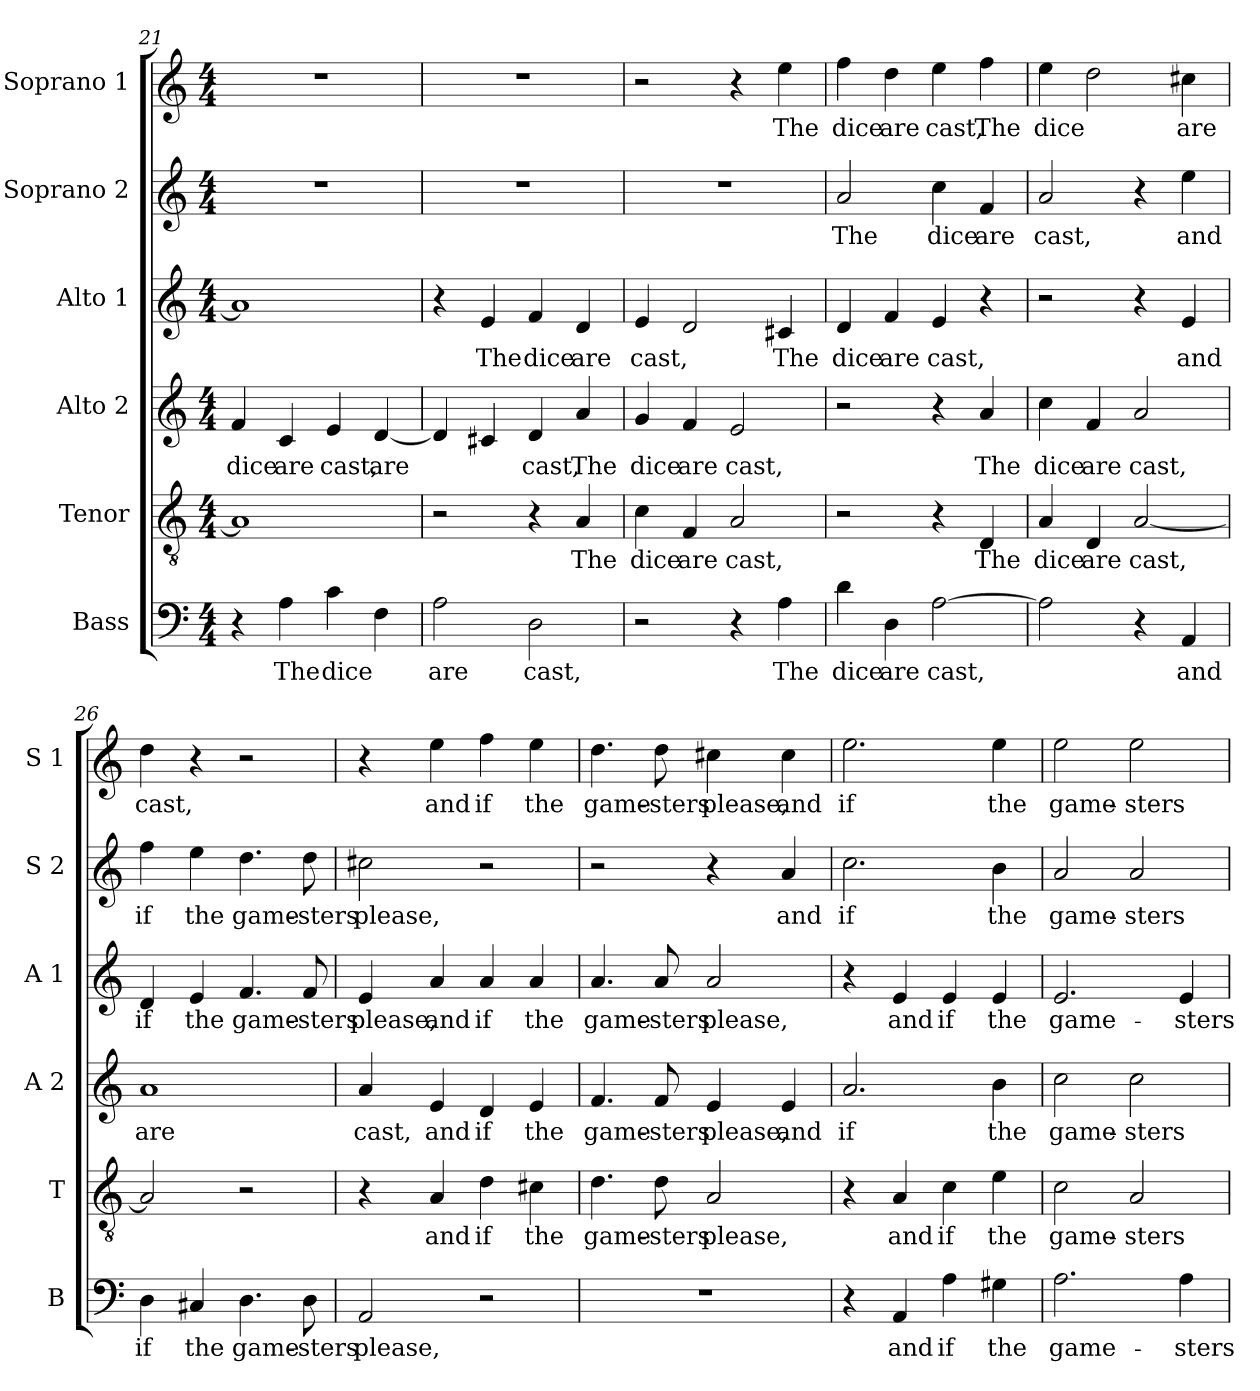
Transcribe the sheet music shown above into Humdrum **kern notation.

**kern	**text	**kern	**text	**kern	**text	**kern	**text	**kern	**text	**kern	**text
*part6	*part6	*part5	*part5	*part4	*part4	*part3	*part3	*part2	*part2	*part1	*part1
*staff6	*staff6	*staff5	*staff5	*staff4	*staff4	*staff3	*staff3	*staff2	*staff2	*staff1	*staff1
*I"Bass	*	*I"Tenor	*	*I"Alto 2	*	*I"Alto 1	*	*I"Soprano 2	*	*I"Soprano 1	*
*I'B	*	*I'T	*	*I'A 2	*	*I'A 1	*	*I'S 2	*	*I'S 1	*
*clefF4	*	*clefGv2	*	*clefG2	*	*clefG2	*	*clefG2	*	*clefG2	*
*k[]	*	*k[]	*	*k[]	*	*k[]	*	*k[]	*	*k[]	*
*C:	*	*C:	*	*C:	*	*C:	*	*C:	*	*C:	*
*M4/4	*	*M4/4	*	*M4/4	*	*M4/4	*	*M4/4	*	*M4/4	*
=21	=21	=21	=21	=21	=21	=21	=21	=21	=21	=21	=21
!	!	!	!	!	!LO:LY:b	!	!	!	!	!	!
4r	.	1A]	.	4f/	dice	1a]	.	1r	.	1r	.
!	!LO:LY:b	!	!	!	!LO:LY:b	!	!	!	!	!	!
4A\	The	.	.	4c/	are	.	.	.	.	.	.
!	!LO:LY:b	!	!	!	!LO:LY:b	!	!	!	!	!	!
4c\	dice	.	.	4e/	cast,	.	.	.	.	.	.
!	!	!	!	!	!LO:LY:b	!	!	!	!	!	!
4F\	.	.	.	[4d/	are	.	.	.	.	.	.
=22	=22	=22	=22	=22	=22	=22	=22	=22	=22	=22	=22
!	!LO:LY:b	!	!	!	!	!	!	!	!	!	!
2A\	are	2r	.	4d/]	.	4r	.	1r	.	1r	.
!	!	!	!	!	!	!	!LO:LY:b	!	!	!	!
.	.	.	.	4c#X/	.	4e/	The	.	.	.	.
!	!LO:LY:b	!	!	!	!LO:LY:b	!	!LO:LY:b	!	!	!	!
2D\	cast,	4r	.	4d/	cast,	4f/	dice	.	.	.	.
!	!	!	!LO:LY:b	!	!LO:LY:b	!	!LO:LY:b	!	!	!	!
.	.	4A/	The	4a/	The	4d/	are	.	.	.	.
=23	=23	=23	=23	=23	=23	=23	=23	=23	=23	=23	=23
!	!	!	!LO:LY:b	!	!LO:LY:b	!	!LO:LY:b	!	!	!	!
2r	.	4c\	dice	4g/	dice	4e/	cast,	1r	.	2r	.
!	!	!	!LO:LY:b	!	!LO:LY:b	!	!	!	!	!	!
.	.	4F/	are	4f/	are	2d/	.	.	.	.	.
!	!	!	!LO:LY:b	!	!LO:LY:b	!	!	!	!	!	!
4r	.	2A/	cast,	2e/	cast,	.	.	.	.	4r	.
!	!LO:LY:b	!	!	!	!	!	!LO:LY:b	!	!	!	!LO:LY:b
4A\	The	.	.	.	.	4c#X/	The	.	.	4ee\	The
=24	=24	=24	=24	=24	=24	=24	=24	=24	=24	=24	=24
!	!LO:LY:b	!	!	!	!	!	!LO:LY:b	!	!LO:LY:b	!	!LO:LY:b
4d\	dice	2r	.	2r	.	4d/	dice	2a/	The	4ff\	dice
!	!LO:LY:b	!	!	!	!	!	!LO:LY:b	!	!	!	!LO:LY:b
4D\	are	.	.	.	.	4f/	are	.	.	4dd\	are
!	!LO:LY:b	!	!	!	!	!	!LO:LY:b	!	!LO:LY:b	!	!LO:LY:b
[2A\	cast,	4r	.	4r	.	4e/	cast,	4cc\	dice	4ee\	cast,
!	!	!	!LO:LY:b	!	!LO:LY:b	!	!	!	!LO:LY:b	!	!LO:LY:b
.	.	4D/	The	4a/	The	4r	.	4f/	are	4ff\	The
!!LO:LB:g=z
=25	=25	=25	=25	=25	=25	=25	=25	=25	=25	=25	=25
!	!	!	!LO:LY:b	!	!LO:LY:b	!	!	!	!LO:LY:b	!	!LO:LY:b
2A\]	.	4A/	dice	4cc\	dice	2r	.	2a/	cast,	4ee\	dice
!	!	!	!LO:LY:b	!	!LO:LY:b	!	!	!	!	!	!
.	.	4D/	are	4f/	are	.	.	.	.	2dd\	.
!	!	!	!LO:LY:b	!	!LO:LY:b	!	!	!	!	!	!
4r	.	[2A/	cast,	2a/	cast,	4r	.	4r	.	.	.
!	!LO:LY:b	!	!	!	!	!	!LO:LY:b	!	!LO:LY:b	!	!LO:LY:b
4AA/	and	.	.	.	.	4e/	and	4ee\	and	4cc#X\	are
=26	=26	=26	=26	=26	=26	=26	=26	=26	=26	=26	=26
!	!LO:LY:b	!	!	!	!LO:LY:b	!	!LO:LY:b	!	!LO:LY:b	!	!LO:LY:b
4D\	if	2A/]	.	1a	are	4d/	if	4ff\	if	4dd\	cast,
!	!LO:LY:b	!	!	!	!	!	!LO:LY:b	!	!LO:LY:b	!	!
4C#X/	the	.	.	.	.	4e/	the	4ee\	the	4r	.
!	!LO:LY:b	!	!	!	!	!	!LO:LY:b	!	!LO:LY:b	!	!
4.D\	game-	2r	.	.	.	4.f/	game-	4.dd\	game-	2r	.
!	!LO:LY:b	!	!	!	!	!	!LO:LY:b	!	!LO:LY:b	!	!
8D\	-sters	.	.	.	.	8f/	-sters	8dd\	-sters	.	.
=27	=27	=27	=27	=27	=27	=27	=27	=27	=27	=27	=27
!	!LO:LY:b	!	!	!	!LO:LY:b	!	!LO:LY:b	!	!LO:LY:b	!	!
2AA/	please,	4r	.	4a/	cast,	4e/	please,	2cc#X\	please,	4r	.
!	!	!	!LO:LY:b	!	!LO:LY:b	!	!LO:LY:b	!	!	!	!LO:LY:b
.	.	4A/	and	4e/	and	4a/	and	.	.	4ee\	and
!	!	!	!LO:LY:b	!	!LO:LY:b	!	!LO:LY:b	!	!	!	!LO:LY:b
2r	.	4d\	if	4d/	if	4a/	if	2r	.	4ff\	if
!	!	!	!LO:LY:b	!	!LO:LY:b	!	!LO:LY:b	!	!	!	!LO:LY:b
.	.	4c#X\	the	4e/	the	4a/	the	.	.	4ee\	the
=28	=28	=28	=28	=28	=28	=28	=28	=28	=28	=28	=28
!	!	!	!LO:LY:b	!	!LO:LY:b	!	!LO:LY:b	!	!	!	!LO:LY:b
1r	.	4.d\	game-	4.f/	game-	4.a/	game-	2r	.	4.dd\	game-
!	!	!	!LO:LY:b	!	!LO:LY:b	!	!LO:LY:b	!	!	!	!LO:LY:b
.	.	8d\	-sters	8f/	-sters	8a/	-sters	.	.	8dd\	-sters
!	!	!	!LO:LY:b	!	!LO:LY:b	!	!LO:LY:b	!	!	!	!LO:LY:b
.	.	2A/	please,	4e/	please,	2a/	please,	4r	.	4cc#X\	please,
!	!	!	!	!	!LO:LY:b	!	!	!	!LO:LY:b	!	!LO:LY:b
.	.	.	.	4e/	and	.	.	4a/	and	4cc#\	and
=29	=29	=29	=29	=29	=29	=29	=29	=29	=29	=29	=29
!	!	!	!	!	!LO:LY:b	!	!	!	!LO:LY:b	!	!LO:LY:b
4r	.	4r	.	2.a/	if	4r	.	2.cc\	if	2.ee\	if
!	!LO:LY:b	!	!LO:LY:b	!	!	!	!LO:LY:b	!	!	!	!
4AA/	and	4A/	and	.	.	4e/	and	.	.	.	.
!	!LO:LY:b	!	!LO:LY:b	!	!	!	!LO:LY:b	!	!	!	!
4A\	if	4c\	if	.	.	4e/	if	.	.	.	.
!	!LO:LY:b	!	!LO:LY:b	!	!LO:LY:b	!	!LO:LY:b	!	!LO:LY:b	!	!LO:LY:b
4G#X\	the	4e\	the	4b\	the	4e/	the	4b\	the	4ee\	the
=30	=30	=30	=30	=30	=30	=30	=30	=30	=30	=30	=30
!	!LO:LY:b	!	!LO:LY:b	!	!LO:LY:b	!	!LO:LY:b	!	!LO:LY:b	!	!LO:LY:b
2.A\	game-	2c\	game-	2cc\	game-	2.e/	game-	2a/	game-	2ee\	game-
!	!	!	!LO:LY:b	!	!LO:LY:b	!	!	!	!LO:LY:b	!	!LO:LY:b
.	.	2A/	-sters	2cc\	-sters	.	.	2a/	-sters	2ee\	-sters
!	!LO:LY:b	!	!	!	!	!	!LO:LY:b	!	!	!	!
4A\	-sters	.	.	.	.	4e/	-sters	.	.	.	.
=	=	=	=	=	=	=	=	=	=	=	=
*-	*-	*-	*-	*-	*-	*-	*-	*-	*-	*-	*-
